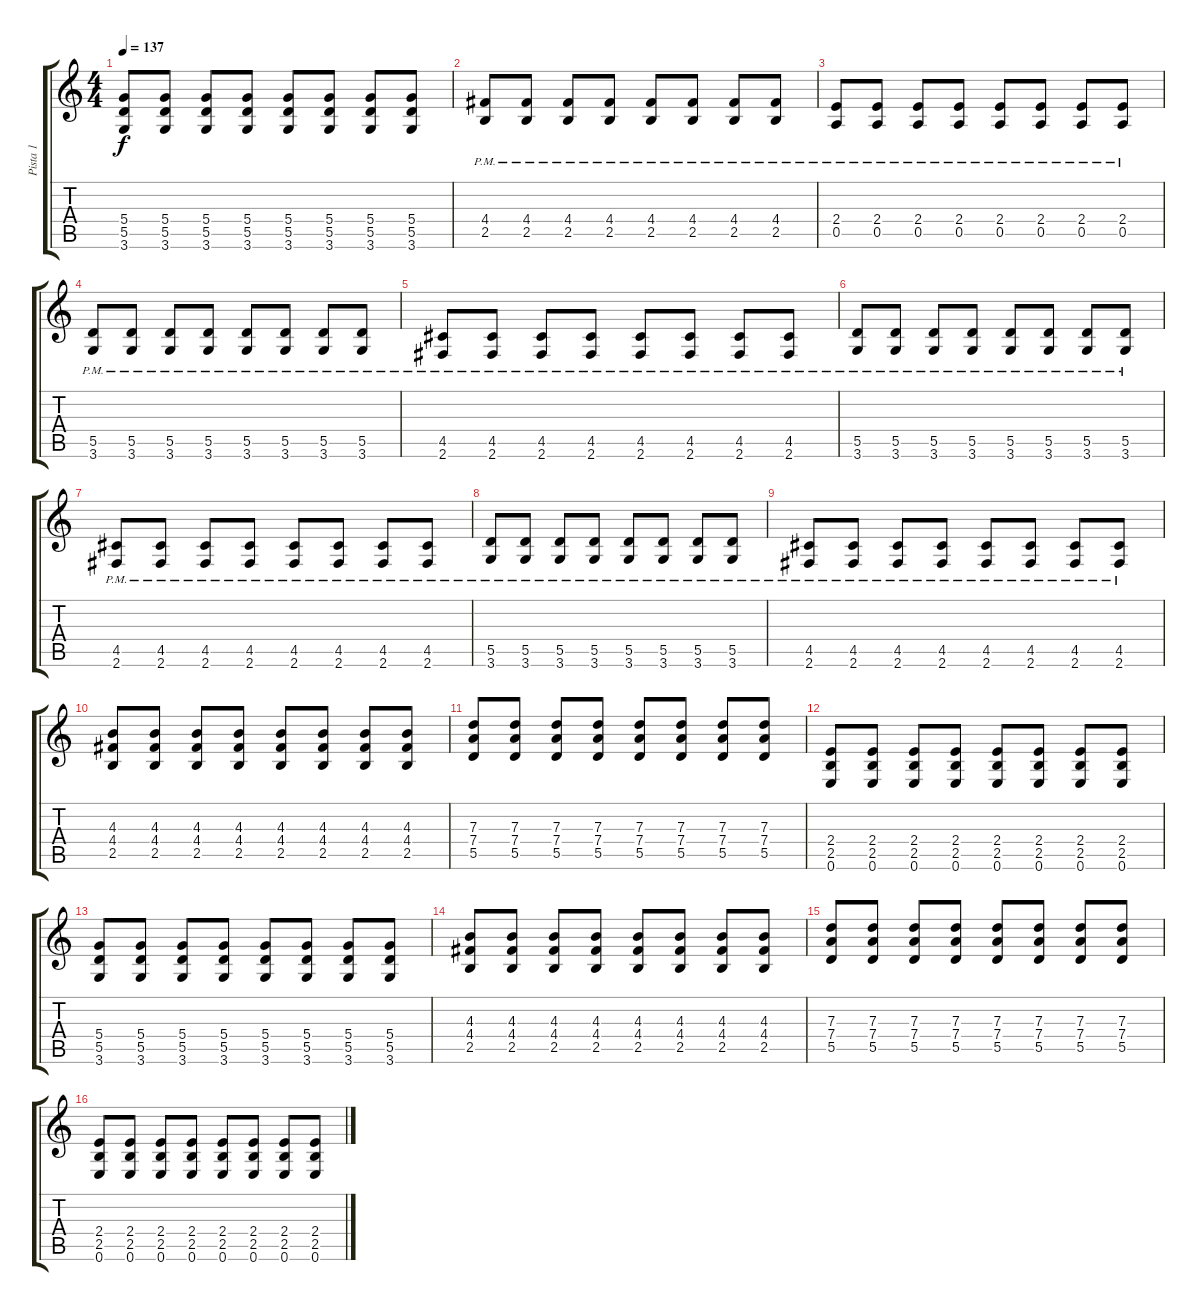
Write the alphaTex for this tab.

\track ("Pista 1" "Pista 1") {instrument distortionguitar}
\staff {score tabs}
\tuning (E4 B3 G3 D3 A2 E2) {hide}
\ts (4 4)
\tempo 137
\clef g2
\ks c
(5.4 5.5 3.6).8{dy f} (5.4 5.5 3.6).8 (5.4 5.5 3.6).8 (5.4 5.5 3.6).8 (5.4 5.5 3.6).8 (5.4 5.5 3.6).8 (5.4 5.5 3.6).8 (5.4 5.5 3.6).8 |
(4.4 2.5{pm}).8{instrument distortionguitar} (4.4 2.5{pm}).8 (4.4 2.5{pm}).8 (4.4 2.5{pm}).8 (4.4 2.5{pm}).8 (4.4 2.5{pm}).8 (4.4 2.5{pm}).8 (4.4 2.5{pm}).8 |
(2.4 0.5{pm}).8 (2.4 0.5{pm}).8 (2.4 0.5{pm}).8 (2.4 0.5{pm}).8 (2.4 0.5{pm}).8 (2.4 0.5{pm}).8 (2.4 0.5{pm}).8 (2.4 0.5{pm}).8 |
(5.5 3.6{pm}).8 (5.5 3.6{pm}).8 (5.5 3.6{pm}).8 (5.5 3.6{pm}).8 (5.5 3.6{pm}).8 (5.5 3.6{pm}).8 (5.5 3.6{pm}).8 (5.5 3.6{pm}).8 |
(4.5 2.6{pm}).8 (4.5 2.6{pm}).8 (4.5 2.6{pm}).8 (4.5 2.6{pm}).8 (4.5 2.6{pm}).8 (4.5 2.6{pm}).8 (4.5 2.6{pm}).8 (4.5 2.6{pm}).8 |
(5.5 3.6{pm}).8 (5.5 3.6{pm}).8 (5.5 3.6{pm}).8 (5.5 3.6{pm}).8 (5.5 3.6{pm}).8 (5.5 3.6{pm}).8 (5.5 3.6{pm}).8 (5.5 3.6{pm}).8 |
(4.5 2.6{pm}).8 (4.5 2.6{pm}).8 (4.5 2.6{pm}).8 (4.5 2.6{pm}).8 (4.5 2.6{pm}).8 (4.5 2.6{pm}).8 (4.5 2.6{pm}).8 (4.5 2.6{pm}).8 |
(5.5 3.6{pm}).8 (5.5 3.6{pm}).8 (5.5 3.6{pm}).8 (5.5 3.6{pm}).8 (5.5 3.6{pm}).8 (5.5 3.6{pm}).8 (5.5 3.6{pm}).8 (5.5 3.6{pm}).8 |
(4.5 2.6{pm}).8 (4.5 2.6{pm}).8 (4.5 2.6{pm}).8 (4.5 2.6{pm}).8 (4.5 2.6{pm}).8 (4.5 2.6{pm}).8 (4.5 2.6{pm}).8 (4.5 2.6{pm}).8 |
(4.3 4.4 2.5).8 (4.3 4.4 2.5).8 (4.3 4.4 2.5).8 (4.3 4.4 2.5).8 (4.3 4.4 2.5).8 (4.3 4.4 2.5).8 (4.3 4.4 2.5).8 (4.3 4.4 2.5).8 |
(7.3 7.4 5.5).8 (7.3 7.4 5.5).8 (7.3 7.4 5.5).8 (7.3 7.4 5.5).8 (7.3 7.4 5.5).8 (7.3 7.4 5.5).8 (7.3 7.4 5.5).8 (7.3 7.4 5.5).8 |
(2.4 2.5 0.6).8 (2.4 2.5 0.6).8 (2.4 2.5 0.6).8 (2.4 2.5 0.6).8 (2.4 2.5 0.6).8 (2.4 2.5 0.6).8 (2.4 2.5 0.6).8 (2.4 2.5 0.6).8 |
(5.4 5.5 3.6).8 (5.4 5.5 3.6).8 (5.4 5.5 3.6).8 (5.4 5.5 3.6).8 (5.4 5.5 3.6).8 (5.4 5.5 3.6).8 (5.4 5.5 3.6).8 (5.4 5.5 3.6).8 |
(4.3 4.4 2.5).8 (4.3 4.4 2.5).8 (4.3 4.4 2.5).8 (4.3 4.4 2.5).8 (4.3 4.4 2.5).8 (4.3 4.4 2.5).8 (4.3 4.4 2.5).8 (4.3 4.4 2.5).8 |
(7.3 7.4 5.5).8 (7.3 7.4 5.5).8 (7.3 7.4 5.5).8 (7.3 7.4 5.5).8 (7.3 7.4 5.5).8 (7.3 7.4 5.5).8 (7.3 7.4 5.5).8 (7.3 7.4 5.5).8 |
(2.4 2.5 0.6).8 (2.4 2.5 0.6).8 (2.4 2.5 0.6).8 (2.4 2.5 0.6).8 (2.4 2.5 0.6).8 (2.4 2.5 0.6).8 (2.4 2.5 0.6).8 (2.4 2.5 0.6).8
